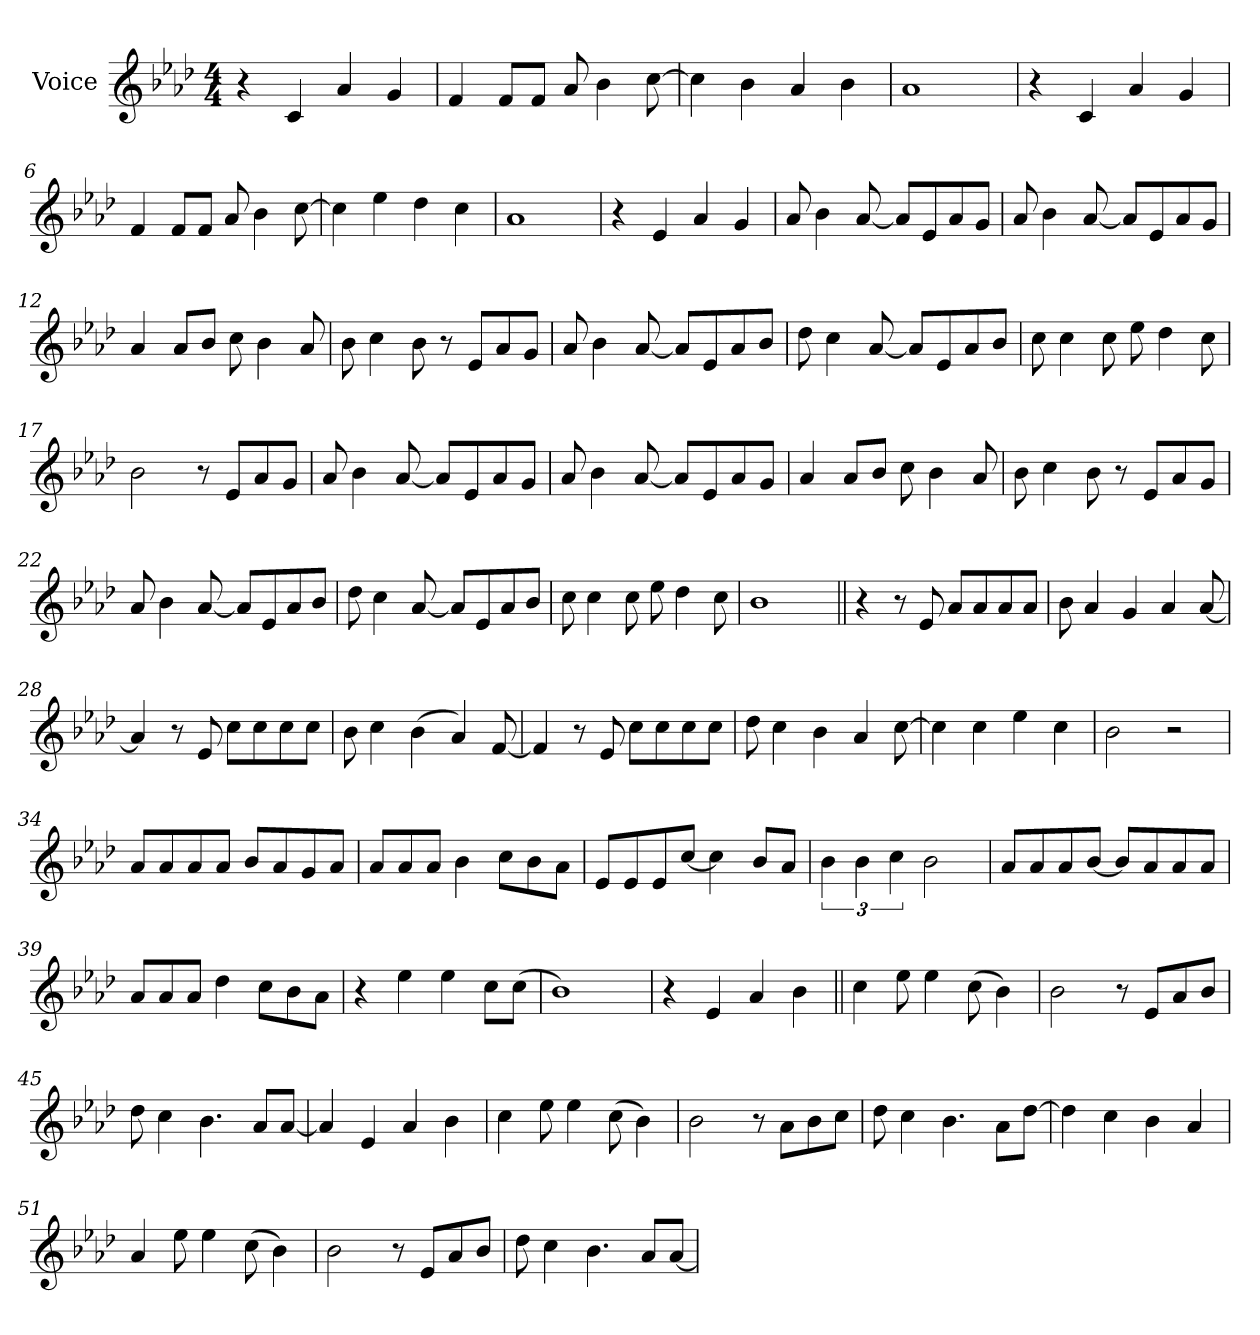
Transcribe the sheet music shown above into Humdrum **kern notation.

**kern
*part1
*staff1
*I"Voice
*I'Vc.
*clefG2
*k[b-e-a-d-]
*M4/4
*MM180
=1
4r
4c
4a-
4g
=2
4f
8fL
8fJ
8a-
4b-
[8cc
=3
4cc]
4b-
4a-
4b-
=4
1a-
=5
4r
4c
4a-
4g
=6
4f
8fL
8fJ
8a-
4b-
[8cc
=7
4cc]
4ee-
4dd-
4cc
=8
1a-
=9
4r
4e-
4a-
4g
=10
8a-
4b-
[8a-
8a-L]
8e-
8a-
8gJ
=11
8a-
4b-
[8a-
8a-L]
8e-
8a-
8gJ
=12
4a-
8a-L
8b-J
8cc
4b-
8a-
=13
8b-
4cc
8b-
8r
8e-L
8a-
8gJ
=14
8a-
4b-
[8a-
8a-L]
8e-
8a-
8b-J
=15
8dd-
4cc
[8a-
8a-L]
8e-
8a-
8b-J
=16
8cc
4cc
8cc
8ee-
4dd-
8cc
=17
2b-
8r
8e-L
8a-
8gJ
=18
8a-
4b-
[8a-
8a-L]
8e-
8a-
8gJ
=19
8a-
4b-
[8a-
8a-L]
8e-
8a-
8gJ
=20
4a-
8a-L
8b-J
8cc
4b-
8a-
=21
8b-
4cc
8b-
8r
8e-L
8a-
8gJ
=22
8a-
4b-
[8a-
8a-L]
8e-
8a-
8b-J
=23
8dd-
4cc
[8a-
8a-L]
8e-
8a-
8b-J
=24
8cc
4cc
8cc
8ee-
4dd-
8cc
=25
1b-
=26||
4r
8r
8e-
8a-L
8a-
8a-
8a-J
=27
8b-
4a-
4g
4a-
[8a-
=28
4a-]
8r
8e-
8ccL
8cc
8cc
8ccJ
=29
8b-
4cc
(>4b-
4a-)
[8f
=30
4f]
8r
8e-
8ccL
8cc
8cc
8ccJ
=31
8dd-
4cc
4b-
4a-
[8cc
=32
4cc]
4cc
4ee-
4cc
=33
2b-
2r
=34
8a-L
8a-
8a-
8a-J
8b-L
8a-
8g
8a-J
=35
8a-L
8a-
8a-J
4b-
8ccL
8b-
8a-J
=36
8e-L
8e-
8e-
[8ccJ
4cc]
8b-L
8a-J
=37
6b-
6b-
6cc
2b-
=38
8a-L
8a-
8a-
[8b-J
8b-L]
8a-
8a-
8a-J
=39
8a-L
8a-
8a-J
4dd-
8ccL
8b-
8a-J
=40
4r
4ee-
4ee-
8ccL
(>8ccJ
=41
1b-)
=42
4r
4e-
4a-
4b-
=43||
4cc
8ee-
4ee-
(>8cc
4b-)
=44
2b-
8r
8e-L
8a-
8b-J
=45
8dd-
4cc
4.b-
8a-L
[8a-J
=46
4a-]
4e-
4a-
4b-
=47
4cc
8ee-
4ee-
(>8cc
4b-)
=48
2b-
8r
8a-L
8b-
8ccJ
=49
8dd-
4cc
4.b-
8a-L
[8dd-J
=50
4dd-]
4cc
4b-
4a-
=51
4a-
8ee-
4ee-
(>8cc
4b-)
=52
2b-
8r
8e-L
8a-
8b-J
=53
8dd-
4cc
4.b-
8a-L
[8a-J
=
*-
